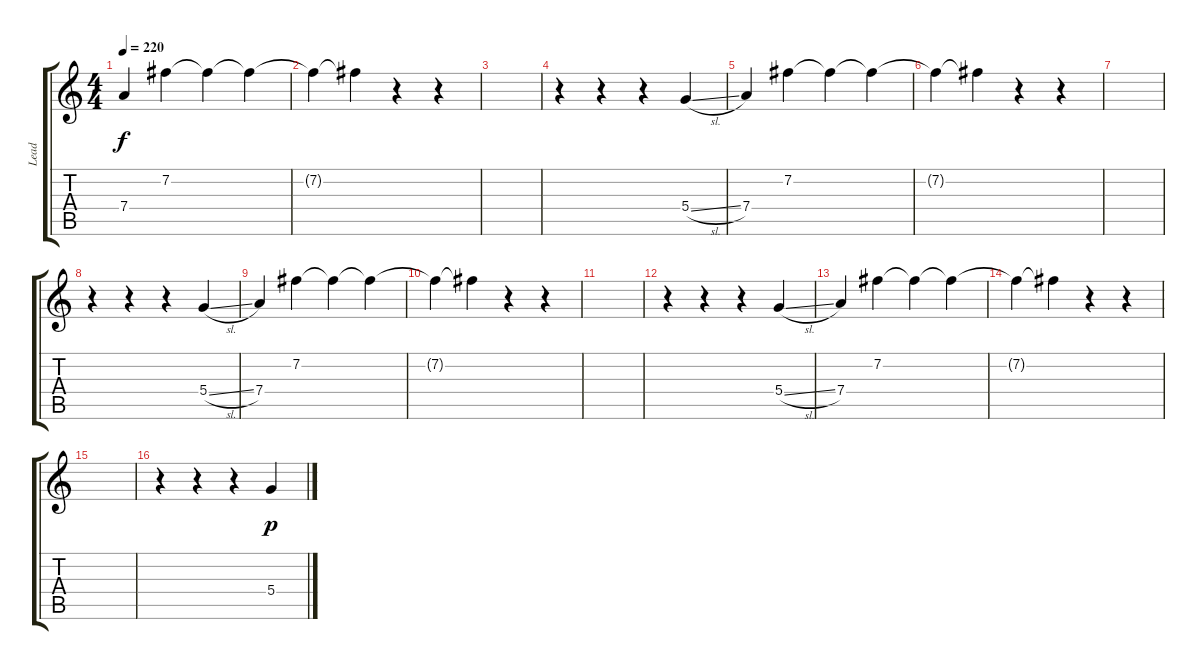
\track ("Lead" "Lead") {instrument acousticguitarnylon}
\staff {score tabs}
\tuning (E4 B3 G3 D3 A2 E2) {hide}
\ts (4 4)
\tempo 220
\clef g2
\ks c
7.4.4{dy f} 7.2.4 7.2{t}.4 7.2{t}.4 |
7.2{t}.4 7.2{t}.4 r.4 r.4 |
|
r.4 r.4 r.4 5.4{sl}.4 |
7.4.4 7.2.4 7.2{t}.4 7.2{t}.4 |
7.2{t}.4 7.2{t}.4 r.4 r.4 |
|
r.4 r.4 r.4 5.4{sl}.4 |
7.4.4 7.2.4 7.2{t}.4 7.2{t}.4 |
7.2{t}.4 7.2{t}.4 r.4 r.4 |
|
r.4 r.4 r.4 5.4{sl}.4 |
7.4.4 7.2.4 7.2{t}.4 7.2{t}.4 |
7.2{t}.4 7.2{t}.4 r.4 r.4 |
|
r.4 r.4 r.4 5.4{sl}.4{dy p}
